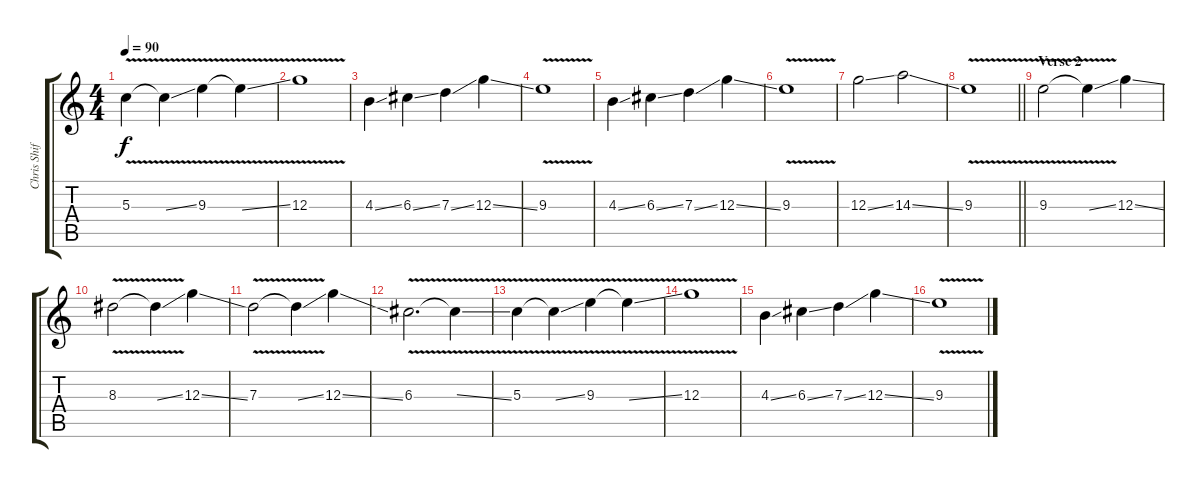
\track ("Chris Shiflett" "Chris Shif") {instrument distortionguitar}
\staff {score tabs}
\tuning (E4 B3 G3 D3 A2 E2) {hide}
\ts (4 4)
\tempo 90
\clef g2
\ks c
5.3{v}.4{dy f} 5.3{ss t}.4 9.3{v}.4 9.3{ss t}.4 |
12.3{v}.1 |
4.3{ss}.4{volume 13 balance 13 instrument distortionguitar} 6.3{ss}.4 7.3{ss}.4 12.3{ss}.4 |
9.3{v}.1 |
4.3{ss}.4 6.3{ss}.4 7.3{ss}.4 12.3{ss}.4 |
9.3{v}.1 |
12.3{ss}.2 14.3{ss}.2 |
\barLineRight lightlight
9.3{v}.1 |
\section ("" "Verse 2")
9.3{v}.2{volume 11} 9.3{ss t}.4 12.3{ss}.4 |
8.3{v}.2 8.3{ss t}.4 12.3{ss}.4 |
7.3{v}.2 7.3{ss t}.4 12.3{ss}.4 |
6.3{v}.2{d} 6.3{ss t}.4 |
5.3{v}.4 5.3{ss t}.4 9.3{v}.4 9.3{ss t}.4 |
12.3{v}.1 |
4.3{ss}.4{volume 13 balance 13 instrument distortionguitar} 6.3{ss}.4 7.3{ss}.4 12.3{ss}.4 |
9.3{v}.1
